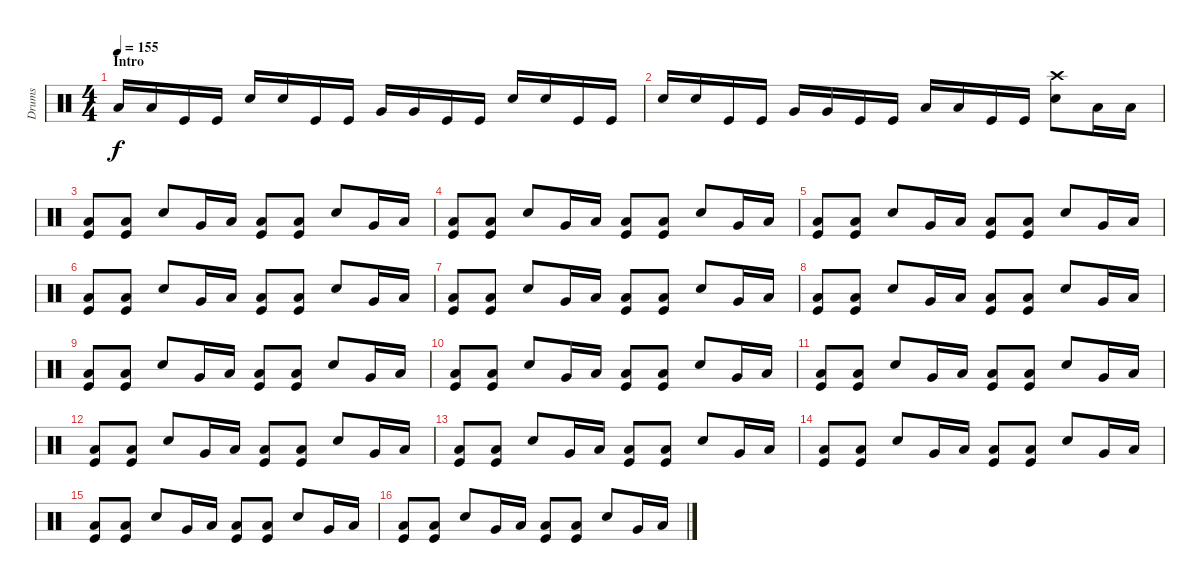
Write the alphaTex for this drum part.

\track ("Drums" "Drums") {instrument percussion}
\staff {score}
\articulation defaults
\ts (4 4)
\section ("" "Intro")
\tempo 155
\clef neutral
\ks c "Low Floor Tom (hit)".16{dy f} "Low Floor Tom (hit)".16 "Kick (hit)".16 "Kick (hit)".16 "Electric Snare (hit)".16 "Electric Snare (hit)".16 "Kick (hit)".16 "Kick (hit)".16 "Very Low Tom (hit)".16 "Very Low Tom (hit)".16 "Kick (hit)".16 "Kick (hit)".16 "Electric Snare (hit)".16 "Electric Snare (hit)".16 "Kick (hit)".16 "Kick (hit)".16
|
"Electric Snare (hit)".16 "Electric Snare (hit)".16 "Kick (hit)".16 "Kick (hit)".16 "Very Low Tom (hit)".16 "Very Low Tom (hit)".16 "Kick (hit)".16 "Kick (hit)".16 "Low Floor Tom (hit)".16 "Low Floor Tom (hit)".16 "Kick (hit)".16 "Kick (hit)".16 ("Electric Snare (hit)" "Crash high (hit)").8 "Low Tom (hit)".16 "Low Tom (hit)".16 |
("Low Floor Tom (hit)" "Kick (hit)").8 ("Low Floor Tom (hit)" "Kick (hit)").8 "Electric Snare (hit)".8 "Very Low Tom (hit)".16 "Low Floor Tom (hit)".16 ("Low Floor Tom (hit)" "Kick (hit)").8 ("Low Floor Tom (hit)" "Kick (hit)").8 "Electric Snare (hit)".8 "Very Low Tom (hit)".16 "Low Floor Tom (hit)".16 |
("Low Floor Tom (hit)" "Kick (hit)").8 ("Low Floor Tom (hit)" "Kick (hit)").8 "Electric Snare (hit)".8 "Very Low Tom (hit)".16 "Low Floor Tom (hit)".16 ("Low Floor Tom (hit)" "Kick (hit)").8 ("Low Floor Tom (hit)" "Kick (hit)").8 "Electric Snare (hit)".8 "Very Low Tom (hit)".16 "Low Floor Tom (hit)".16 |
("Low Floor Tom (hit)" "Kick (hit)").8 ("Low Floor Tom (hit)" "Kick (hit)").8 "Electric Snare (hit)".8 "Very Low Tom (hit)".16 "Low Floor Tom (hit)".16 ("Low Floor Tom (hit)" "Kick (hit)").8 ("Low Floor Tom (hit)" "Kick (hit)").8 "Electric Snare (hit)".8 "Very Low Tom (hit)".16 "Low Floor Tom (hit)".16 |
("Low Floor Tom (hit)" "Kick (hit)").8 ("Low Floor Tom (hit)" "Kick (hit)").8 "Electric Snare (hit)".8 "Very Low Tom (hit)".16 "Low Floor Tom (hit)".16 ("Low Floor Tom (hit)" "Kick (hit)").8 ("Low Floor Tom (hit)" "Kick (hit)").8 "Electric Snare (hit)".8 "Very Low Tom (hit)".16 "Low Floor Tom (hit)".16 |
("Low Floor Tom (hit)" "Kick (hit)").8 ("Low Floor Tom (hit)" "Kick (hit)").8 "Electric Snare (hit)".8 "Very Low Tom (hit)".16 "Low Floor Tom (hit)".16 ("Low Floor Tom (hit)" "Kick (hit)").8 ("Low Floor Tom (hit)" "Kick (hit)").8 "Electric Snare (hit)".8 "Very Low Tom (hit)".16 "Low Floor Tom (hit)".16 |
("Low Floor Tom (hit)" "Kick (hit)").8 ("Low Floor Tom (hit)" "Kick (hit)").8 "Electric Snare (hit)".8 "Very Low Tom (hit)".16 "Low Floor Tom (hit)".16 ("Low Floor Tom (hit)" "Kick (hit)").8 ("Low Floor Tom (hit)" "Kick (hit)").8 "Electric Snare (hit)".8 "Very Low Tom (hit)".16 "Low Floor Tom (hit)".16 |
("Low Floor Tom (hit)" "Kick (hit)").8 ("Low Floor Tom (hit)" "Kick (hit)").8 "Electric Snare (hit)".8 "Very Low Tom (hit)".16 "Low Floor Tom (hit)".16 ("Low Floor Tom (hit)" "Kick (hit)").8 ("Low Floor Tom (hit)" "Kick (hit)").8 "Electric Snare (hit)".8 "Very Low Tom (hit)".16 "Low Floor Tom (hit)".16 |
("Low Floor Tom (hit)" "Kick (hit)").8 ("Low Floor Tom (hit)" "Kick (hit)").8 "Electric Snare (hit)".8 "Very Low Tom (hit)".16 "Low Floor Tom (hit)".16 ("Low Floor Tom (hit)" "Kick (hit)").8 ("Low Floor Tom (hit)" "Kick (hit)").8 "Electric Snare (hit)".8 "Very Low Tom (hit)".16 "Low Floor Tom (hit)".16 |
("Low Floor Tom (hit)" "Kick (hit)").8 ("Low Floor Tom (hit)" "Kick (hit)").8 "Electric Snare (hit)".8 "Very Low Tom (hit)".16 "Low Floor Tom (hit)".16 ("Low Floor Tom (hit)" "Kick (hit)").8 ("Low Floor Tom (hit)" "Kick (hit)").8 "Electric Snare (hit)".8 "Very Low Tom (hit)".16 "Low Floor Tom (hit)".16 |
("Low Floor Tom (hit)" "Kick (hit)").8 ("Low Floor Tom (hit)" "Kick (hit)").8 "Electric Snare (hit)".8 "Very Low Tom (hit)".16 "Low Floor Tom (hit)".16 ("Low Floor Tom (hit)" "Kick (hit)").8 ("Low Floor Tom (hit)" "Kick (hit)").8 "Electric Snare (hit)".8 "Very Low Tom (hit)".16 "Low Floor Tom (hit)".16 |
("Low Floor Tom (hit)" "Kick (hit)").8 ("Low Floor Tom (hit)" "Kick (hit)").8 "Electric Snare (hit)".8 "Very Low Tom (hit)".16 "Low Floor Tom (hit)".16 ("Low Floor Tom (hit)" "Kick (hit)").8 ("Low Floor Tom (hit)" "Kick (hit)").8 "Electric Snare (hit)".8 "Very Low Tom (hit)".16 "Low Floor Tom (hit)".16 |
("Low Floor Tom (hit)" "Kick (hit)").8 ("Low Floor Tom (hit)" "Kick (hit)").8 "Electric Snare (hit)".8 "Very Low Tom (hit)".16 "Low Floor Tom (hit)".16 ("Low Floor Tom (hit)" "Kick (hit)").8 ("Low Floor Tom (hit)" "Kick (hit)").8 "Electric Snare (hit)".8 "Very Low Tom (hit)".16 "Low Floor Tom (hit)".16 |
("Low Floor Tom (hit)" "Kick (hit)").8 ("Low Floor Tom (hit)" "Kick (hit)").8 "Electric Snare (hit)".8 "Very Low Tom (hit)".16 "Low Floor Tom (hit)".16 ("Low Floor Tom (hit)" "Kick (hit)").8 ("Low Floor Tom (hit)" "Kick (hit)").8 "Electric Snare (hit)".8 "Very Low Tom (hit)".16 "Low Floor Tom (hit)".16 |
("Low Floor Tom (hit)" "Kick (hit)").8 ("Low Floor Tom (hit)" "Kick (hit)").8 "Electric Snare (hit)".8 "Very Low Tom (hit)".16 "Low Floor Tom (hit)".16 ("Low Floor Tom (hit)" "Kick (hit)").8 ("Low Floor Tom (hit)" "Kick (hit)").8 "Electric Snare (hit)".8 "Very Low Tom (hit)".16 "Low Floor Tom (hit)".16
